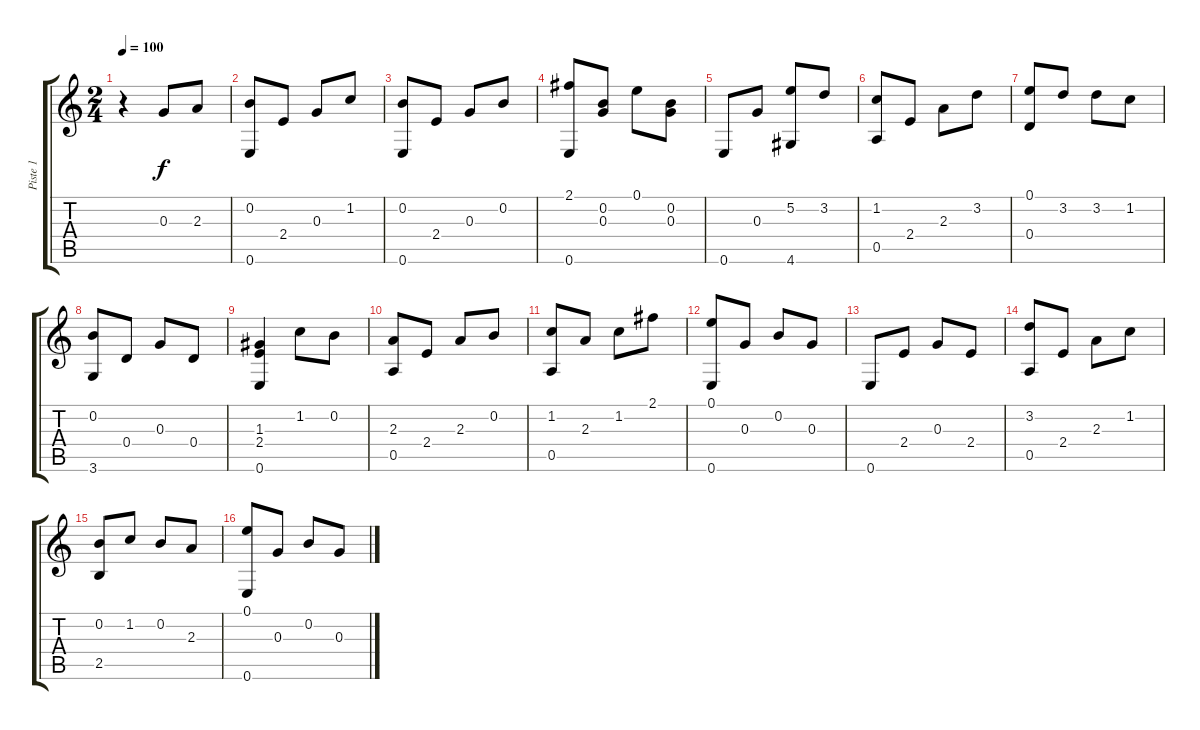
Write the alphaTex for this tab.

\track ("Piste 1" "Piste 1") {instrument acousticguitarnylon}
\staff {score tabs}
\tuning (E4 B3 G3 D3 A2 E2) {hide}
\ts (2 4)
\tempo 100
\clef g2
\ks c
r.4{dy f instrument acousticguitarnylon} 0.3.8 2.3.8 |
(0.2 0.6).8 2.4.8 0.3.8 1.2.8 |
(0.2 0.6).8 2.4.8 0.3.8 0.2.8 |
(2.1 0.6).8 (0.2 0.3).8 0.1.8 (0.2 0.3).8 |
0.6.8 0.3.8 (5.2 4.6).8 3.2.8 |
(1.2 0.5).8 2.4.8 2.3.8 3.2.8 |
(0.1 0.4).8 3.2.8 3.2.8 1.2.8 |
(0.2 3.6).8 0.4.8 0.3.8 0.4.8 |
(1.3 2.4 0.6).4 1.2.8 0.2.8 |
(2.3 0.5).8 2.4.8 2.3.8 0.2.8 |
(1.2 0.5).8 2.3.8 1.2.8 2.1.8 |
(0.1 0.6).8 0.3.8 0.2.8 0.3.8 |
0.6.8 2.4.8 0.3.8 2.4.8 |
(3.2 0.5).8 2.4.8 2.3.8 1.2.8 |
(0.2 2.5).8 1.2.8 0.2.8 2.3.8 |
(0.1 0.6).8 0.3.8 0.2.8 0.3.8
